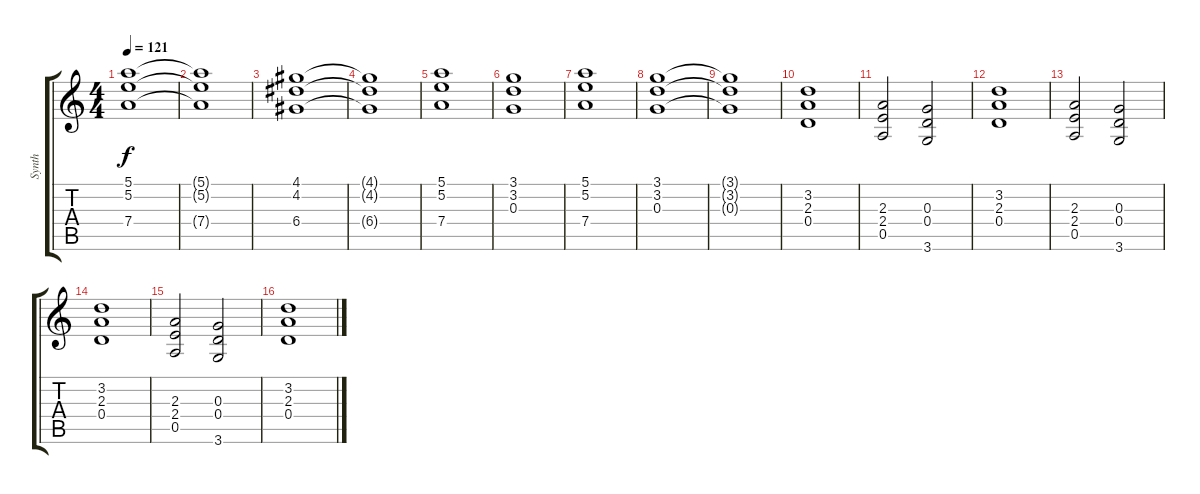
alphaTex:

\track ("Synth" "Synth") {instrument acousticguitarnylon}
\staff {score tabs}
\tuning (E4 B3 G3 D3 A2 E2) {hide}
\ts (4 4)
\tempo 121
\clef g2
\ks c
(5.1 5.2 7.4).1{dy f} |
(5.1{t} 5.2{t} 7.4{t}).1 |
(4.1 4.2 6.4).1 |
(4.1{t} 4.2{t} 6.4{t}).1 |
(5.1 5.2 7.4).1 |
(3.1 3.2 0.3).1 |
(5.1 5.2 7.4).1 |
(3.1 3.2 0.3).1 |
(3.1{t} 3.2{t} 0.3{t}).1 |
(3.2 2.3 0.4).1 |
(2.3 2.4 0.5).2 (0.3 0.4 3.6).2 |
(3.2 2.3 0.4).1 |
(2.3 2.4 0.5).2 (0.3 0.4 3.6).2 |
(3.2 2.3 0.4).1 |
(2.3 2.4 0.5).2 (0.3 0.4 3.6).2 |
(3.2 2.3 0.4).1
